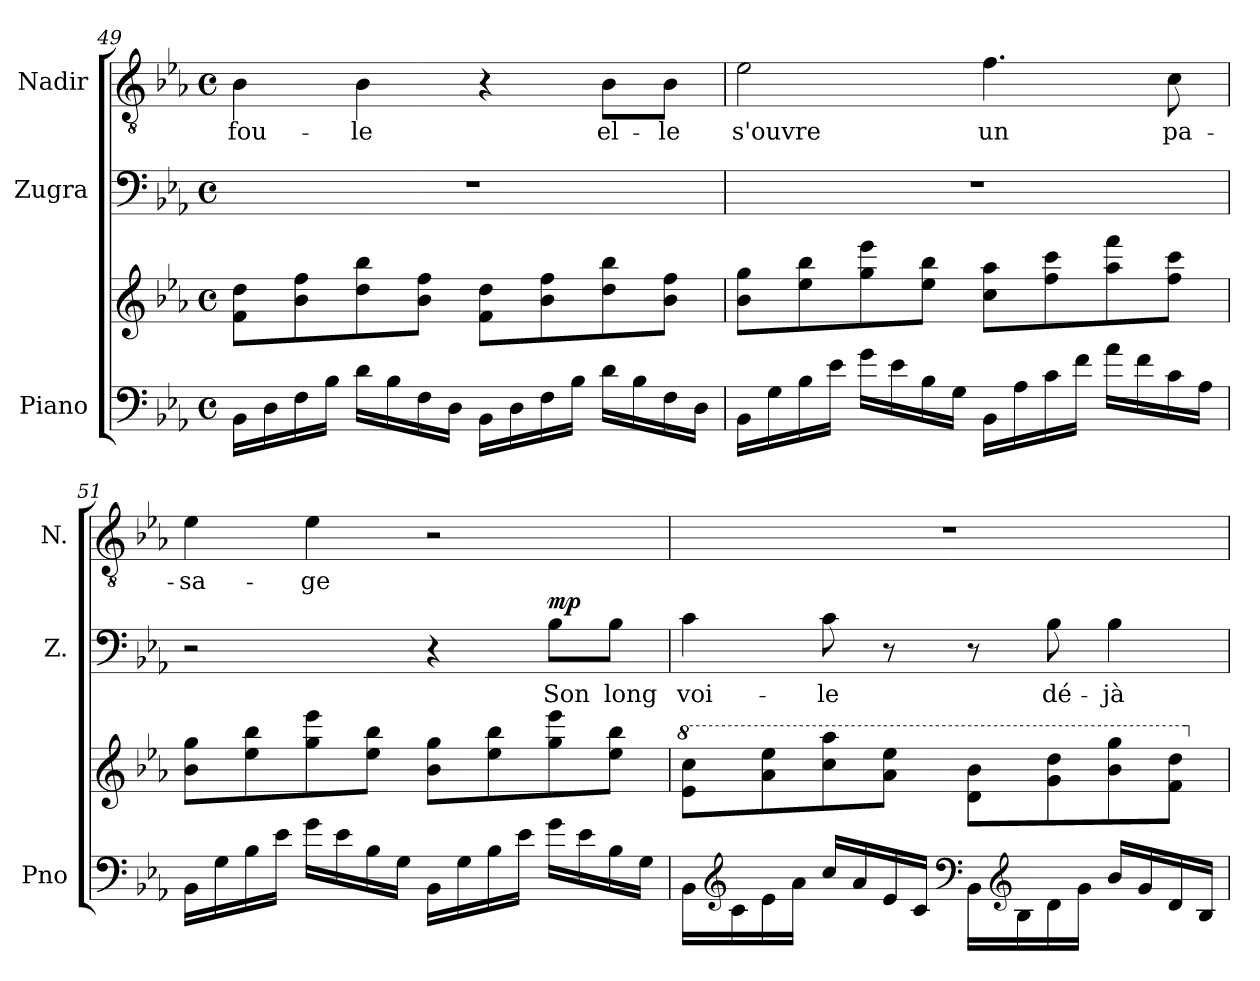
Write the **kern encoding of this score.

**kern	**kern	**kern	**text	**dynam	**kern	**text
*part3	*part3	*part2	*part2	*part2	*part1	*part1
*staff4	*staff3	*staff2	*staff2	*staff2	*staff1	*staff1
*I"Piano	*	*I"Zugra	*	*	*I"Nadir	*
*I'Pno	*	*I'Z.	*	*	*I'N.	*
*clefF4	*clefG2	*clefF4	*	*	*clefGv2	*
*k[b-e-a-]	*k[b-e-a-]	*k[b-e-a-]	*	*	*k[b-e-a-]	*
*M4/4	*M4/4	*M4/4	*	*	*M4/4	*
*met(c)	*met(c)	*met(c)	*	*	*met(c)	*
=49	=49	=49	=49	=49	=49	=49
!	!	!	!	!	!	!LO:LY:b
16BB-\LL	8f\ 8dd\L	1r	.	.	4B-\	fou-
16D\	.	.	.	.	.	.
16F\	8b-\ 8ff\	.	.	.	.	.
16B-\JJ	.	.	.	.	.	.
!	!	!	!	!	!	!LO:LY:b
16d\LL	8dd\ 8bb-\	.	.	.	4B-\	-le
16B-\	.	.	.	.	.	.
16F\	8b-\ 8ff\J	.	.	.	.	.
16D\JJ	.	.	.	.	.	.
16BB-\LL	8f\ 8dd\L	.	.	.	4r	.
16D\	.	.	.	.	.	.
16F\	8b-\ 8ff\	.	.	.	.	.
16B-\JJ	.	.	.	.	.	.
!	!	!	!	!	!	!LO:LY:b
16d\LL	8dd\ 8bb-\	.	.	.	8B-\L	el-
16B-\	.	.	.	.	.	.
!	!	!	!	!	!	!LO:LY:b
16F\	8b-\ 8ff\J	.	.	.	8B-\J	-le
16D\JJ	.	.	.	.	.	.
=50	=50	=50	=50	=50	=50	=50
!	!	!	!	!	!	!LO:LY:b
16BB-\LL	8b-\ 8gg\L	1r	.	.	2e-\	s'ouvre
16G\	.	.	.	.	.	.
16B-\	8ee-\ 8bb-\	.	.	.	.	.
16e-\JJ	.	.	.	.	.	.
16g\LL	8gg\ 8eee-\	.	.	.	.	.
16e-\	.	.	.	.	.	.
16B-\	8ee-\ 8bb-\J	.	.	.	.	.
16G\JJ	.	.	.	.	.	.
!	!	!	!	!	!	!LO:LY:b
16BB-\LL	8cc\ 8aa-\L	.	.	.	4.f\	un
16A-\	.	.	.	.	.	.
16c\	8ff\ 8ccc\	.	.	.	.	.
16f\JJ	.	.	.	.	.	.
16a-\LL	8aa-\ 8fff\	.	.	.	.	.
16f\	.	.	.	.	.	.
!	!	!	!	!	!	!LO:LY:b
16c\	8ff\ 8ccc\J	.	.	.	8c\	pa-
16A-\JJ	.	.	.	.	.	.
!!LO:PB:g=z
=51	=51	=51	=51	=51	=51	=51
!	!	!	!	!	!	!LO:LY:b
16BB-\LL	8b-\ 8gg\L	2r	.	.	4e-\	-sa-
16G\	.	.	.	.	.	.
16B-\	8ee-\ 8bb-\	.	.	.	.	.
16e-\JJ	.	.	.	.	.	.
!	!	!	!	!	!	!LO:LY:b
16g\LL	8gg\ 8eee-\	.	.	.	4e-\	-ge
16e-\	.	.	.	.	.	.
16B-\	8ee-\ 8bb-\J	.	.	.	.	.
16G\JJ	.	.	.	.	.	.
16BB-\LL	8b-\ 8gg\L	4r	.	.	2r	.
16G\	.	.	.	.	.	.
16B-\	8ee-\ 8bb-\	.	.	.	.	.
16e-\JJ	.	.	.	.	.	.
!	!	!	!LO:LY:b	!LO:DY:b	!	!
16g\LL	8gg\ 8eee-\	8B-\L	Son	mp	.	.
16e-\	.	.	.	.	.	.
!	!	!	!LO:LY:b	!	!	!
16B-\	8ee-\ 8bb-\J	8B-\J	long	.	.	.
16G\JJ	.	.	.	.	.	.
=52	=52	=52	=52	=52	=52	=52
*	*8va	*	*	*	*	*
!	!	!	!LO:LY:b	!	!	!
16BB-\LL	8ee-\ 8ccc\L	4c\	voi-	.	1r	.
*clefG2	*	*	*	*	*	*
16c\	.	.	.	.	.	.
16e-\	8aa-\ 8eee-\	.	.	.	.	.
16a-\JJ	.	.	.	.	.	.
!	!	!	!LO:LY:b	!	!	!
16cc/LL	8ccc\ 8aaa-\	8c\	-le	.	.	.
16a-/	.	.	.	.	.	.
16e-/	8aa-\ 8eee-\J	8r	.	.	.	.
16c/JJ	.	.	.	.	.	.
*clefF4	*	*	*	*	*	*
16BB-\LL	8dd\ 8bb-\L	8r	.	.	.	.
*clefG2	*	*	*	*	*	*
16B-\	.	.	.	.	.	.
!	!	!	!LO:LY:b	!	!	!
16d\	8gg\ 8ddd\	8B-\	dé-	.	.	.
16g\JJ	.	.	.	.	.	.
!	!	!	!LO:LY:b	!	!	!
16b-/LL	8bb-\ 8ggg\	4B-\	-jà	.	.	.
16g/	.	.	.	.	.	.
16d/	8ff\ 8ddd\J	.	.	.	.	.
16B-/JJ	.	.	.	.	.	.
*	*X8va	*	*	*	*	*
=	=	=	=	=	=	=
*-	*-	*-	*-	*-	*-	*-
